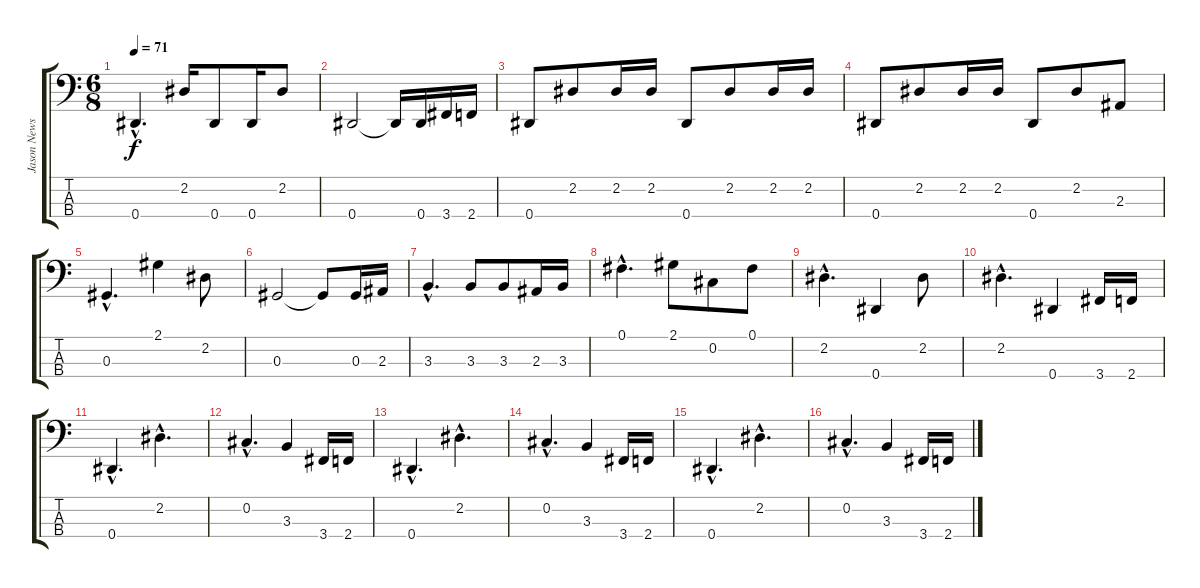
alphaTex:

\track ("Jason Newsted" "Jason News") {instrument electricbasspick}
\staff {score tabs}
\tuning (Gb2 Db2 Ab1 Eb1) {hide}
\ts (6 8)
\tempo 71
\clef f4
\ks c
0.4{hac}.4{d dy f} 2.2.16 0.4.8 0.4.16 2.2.8 |
0.4.2 0.4{t}.16 0.4.16 3.4.16 2.4.16 |
0.4.8 2.2.8 2.2.16 2.2.16 0.4.8 2.2.8 2.2.16 2.2.16 |
0.4.8 2.2.8 2.2.16 2.2.16 0.4.8 2.2.8 2.3.8 |
0.3{hac}.4{d} 2.1.4 2.2.8 |
0.3.2 0.3{t}.8 0.3.16 2.3.16 |
3.3{hac}.4{d} 3.3.8 3.3.8 2.3.16 3.3.16 |
0.1{hac}.4{d} 2.1.8 0.2.8 0.1.8 |
2.2{hac}.4{d} 0.4.4 2.2.8 |
2.2{hac}.4{d} 0.4.4 3.4.16 2.4.16 |
0.4{hac}.4{d} 2.2{hac}.4{d} |
0.2{hac}.4{d} 3.3.4 3.4.16 2.4.16 |
0.4{hac}.4{d} 2.2{hac}.4{d} |
0.2{hac}.4{d} 3.3.4 3.4.16 2.4.16 |
0.4{hac}.4{d} 2.2{hac}.4{d} |
0.2{hac}.4{d} 3.3.4 3.4.16 2.4.16
